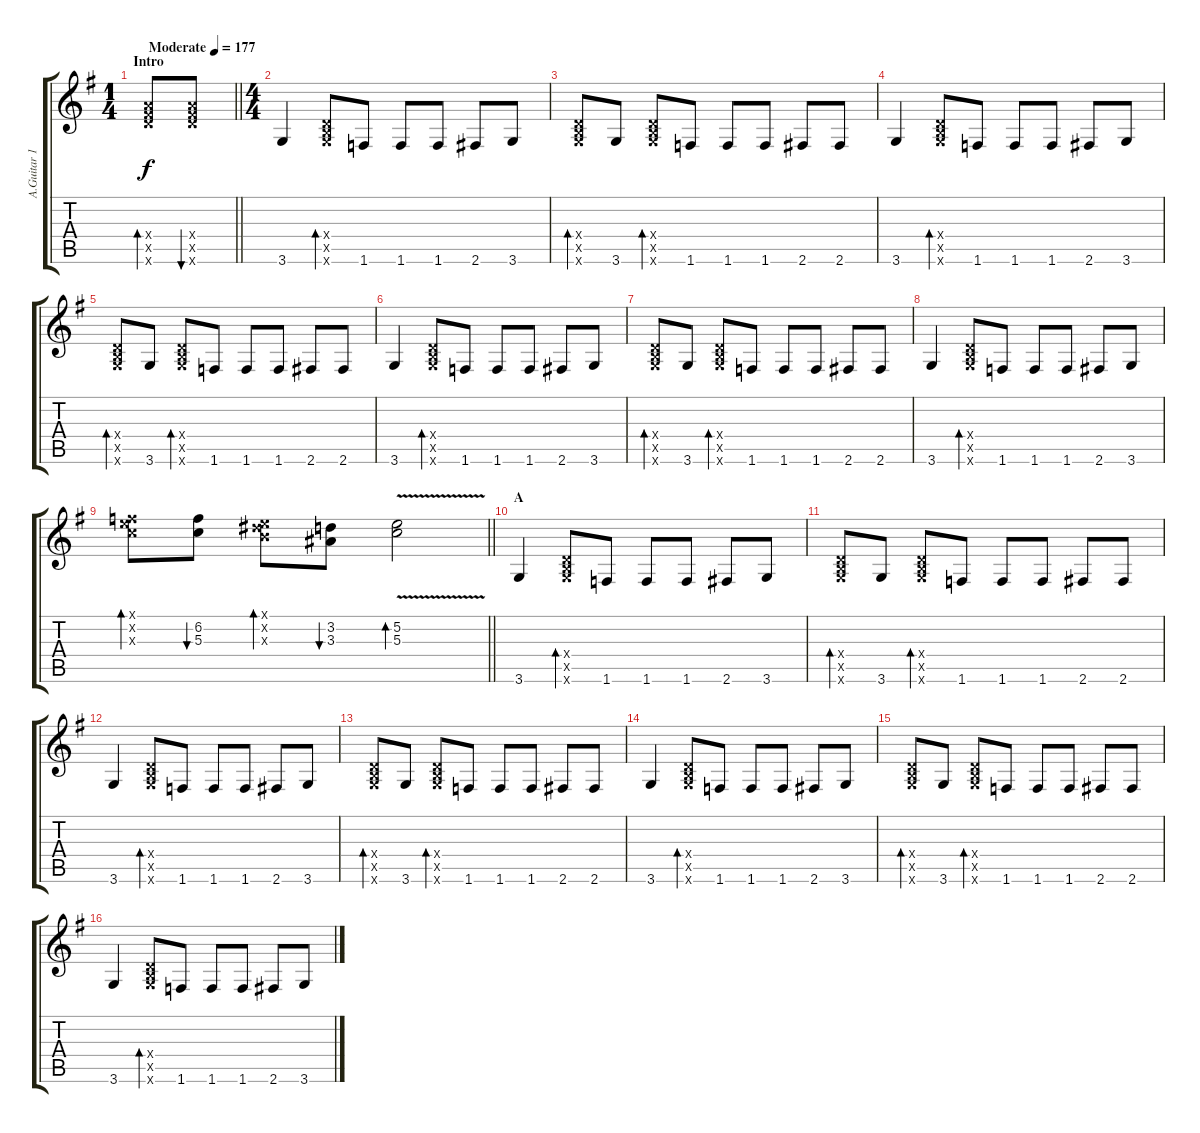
\track ("A.Guitar 1" "A.Guitar 1") {instrument acousticguitarsteel}
\staff {score tabs}
\tuning (E4 B3 G3 D3 A2 E2) {hide}
\ts (1 4)
\section ("" "Intro")
\tempo (177 "Moderate")
\clef g2
\barLineRight lightlight
\ks g
(7.4{x} 9.5{x} 10.6{x}).8{bd 30 dy f instrument acousticguitarsteel} (7.4{x} 9.5{x} 10.6{x}).8{bu 30} |
\ts (4 4)
3.6.4 (0.4{x} 2.5{x} 3.6{x}).8{bd 30} 1.6.8 1.6.8 1.6.8 2.6.8 3.6.8 |
(0.4{x} 2.5{x} 3.6{x}).8{bd 30} 3.6.8 (0.4{x} 2.5{x} 3.6{x}).8{bd 30} 1.6.8 1.6.8 1.6.8 2.6.8 2.6.8 |
3.6.4 (0.4{x} 2.5{x} 3.6{x}).8{bd 30} 1.6.8 1.6.8 1.6.8 2.6.8 3.6.8 |
(0.4{x} 2.5{x} 3.6{x}).8{bd 30} 3.6.8 (0.4{x} 2.5{x} 3.6{x}).8{bd 30} 1.6.8 1.6.8 1.6.8 2.6.8 2.6.8 |
3.6.4 (0.4{x} 2.5{x} 3.6{x}).8{bd 30} 1.6.8 1.6.8 1.6.8 2.6.8 3.6.8 |
(0.4{x} 2.5{x} 3.6{x}).8{bd 30} 3.6.8 (0.4{x} 2.5{x} 3.6{x}).8{bd 30} 1.6.8 1.6.8 1.6.8 2.6.8 2.6.8 |
3.6.4 (0.4{x} 2.5{x} 3.6{x}).8{bd 30} 1.6.8 1.6.8 1.6.8 2.6.8 3.6.8 |
\barLineRight lightlight
(0.1{x} 6.2{x} 5.3{x}).8{bd 30 balance 11} (6.2 5.3).8{bu 30} (0.1{x} 4.2{x} 4.3{x}).8{bd 30} (3.2 3.3).8{bu 30} (5.2{v} 5.3{v}).2{bd 30} |
\section ("" "A")
3.6.4 (0.4{x} 2.5{x} 3.6{x}).8{bd 30} 1.6.8 1.6.8 1.6.8 2.6.8 3.6.8 |
(0.4{x} 2.5{x} 3.6{x}).8{bd 30} 3.6.8 (0.4{x} 2.5{x} 3.6{x}).8{bd 30} 1.6.8 1.6.8 1.6.8 2.6.8 2.6.8 |
3.6.4 (0.4{x} 2.5{x} 3.6{x}).8{bd 30} 1.6.8 1.6.8 1.6.8 2.6.8 3.6.8 |
(0.4{x} 2.5{x} 3.6{x}).8{bd 30} 3.6.8 (0.4{x} 2.5{x} 3.6{x}).8{bd 30} 1.6.8 1.6.8 1.6.8 2.6.8 2.6.8 |
3.6.4 (0.4{x} 2.5{x} 3.6{x}).8{bd 30} 1.6.8 1.6.8 1.6.8 2.6.8 3.6.8 |
(0.4{x} 2.5{x} 3.6{x}).8{bd 30} 3.6.8 (0.4{x} 2.5{x} 3.6{x}).8{bd 30} 1.6.8 1.6.8 1.6.8 2.6.8 2.6.8 |
3.6.4 (0.4{x} 2.5{x} 3.6{x}).8{bd 30} 1.6.8 1.6.8 1.6.8 2.6.8 3.6.8
